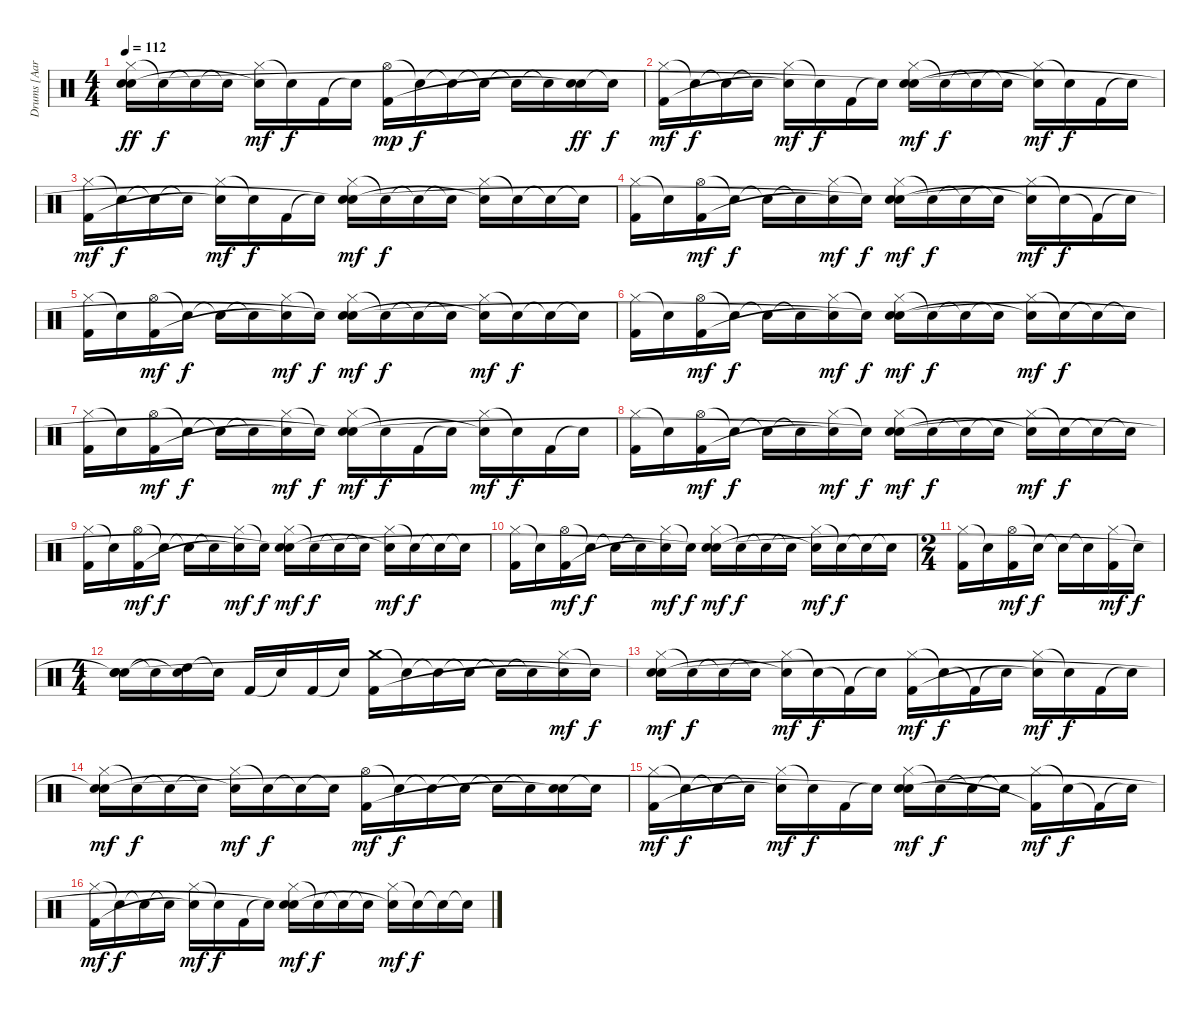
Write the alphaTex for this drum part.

\track ("Drums [Aaron Harris]" "Drums [Aar") {instrument percussion}
\staff {score}
\articulation defaults
\ts (4 4)
\tempo 112
\clef neutral
\ks c
("Hi-Hat (closed)" "Electric Snare (hit)" "Snare (hit)"{t}).16{dy ff} "Snare (hit)"{t}.16{dy f} "Snare (hit)"{t}.16 "Snare (hit)"{t}.16 ("Hi-Hat (closed)" "Snare (hit)"{t}).16{dy mf} "Snare (hit)"{t}.16{dy f} "Kick (hit) 2".16 "Snare (hit)"{t}.16 ("Hi-Hat (open)" "Kick (hit) 2").16{dy mp} "Snare (hit)"{t}.16{dy f} "Snare (hit)"{t}.16 "Snare (hit)"{t}.16 "Snare (hit)"{t}.16 "Snare (hit)"{t}.16 ("Electric Snare (hit)" "Snare (hit)"{t}).16{dy ff} "Snare (hit)"{t}.16{dy f} |
("Hi-Hat (closed)" "Kick (hit) 2").16{dy mf} "Snare (hit)"{t}.16{dy f} "Snare (hit)"{t}.16 "Snare (hit)"{t}.16 ("Hi-Hat (closed)" "Snare (hit)"{t}).16{dy mf} "Snare (hit)"{t}.16{dy f} "Kick (hit) 2".16 "Snare (hit)"{t}.16 ("Hi-Hat (closed)" "Electric Snare (hit)" "Snare (hit)"{t}).16{dy mf} "Snare (hit)"{t}.16{dy f} "Snare (hit)"{t}.16 "Snare (hit)"{t}.16 ("Hi-Hat (closed)" "Snare (hit)"{t}).16{dy mf} "Snare (hit)"{t}.16{dy f} "Kick (hit) 2".16 "Snare (hit)"{t}.16 |
("Hi-Hat (closed)" "Kick (hit) 2").16{dy mf} "Snare (hit)"{t}.16{dy f} "Snare (hit)"{t}.16 "Snare (hit)"{t}.16 ("Hi-Hat (closed)" "Snare (hit)"{t}).16{dy mf} "Snare (hit)"{t}.16{dy f} "Kick (hit) 2".16 "Snare (hit)"{t}.16 ("Hi-Hat (closed)" "Electric Snare (hit)" "Snare (hit)"{t}).16{dy mf} "Snare (hit)"{t}.16{dy f} "Snare (hit)"{t}.16 "Snare (hit)"{t}.16 ("Hi-Hat (closed)" "Snare (hit)"{t}).16 "Snare (hit)"{t}.16 "Snare (hit)"{t}.16 "Snare (hit)"{t}.16 |
("Hi-Hat (closed)" "Kick (hit) 2").16 "Snare (hit)"{t}.16 ("Hi-Hat (open)" "Kick (hit) 2").16{dy mf} "Snare (hit)"{t}.16{dy f} "Snare (hit)"{t}.16 "Snare (hit)"{t}.16 ("Hi-Hat (closed)" "Snare (hit)"{t}).16{dy mf} "Snare (hit)"{t}.16{dy f} ("Hi-Hat (closed)" "Electric Snare (hit)" "Snare (hit)"{t}).16{dy mf} "Snare (hit)"{t}.16{dy f} "Snare (hit)"{t}.16 "Snare (hit)"{t}.16 ("Hi-Hat (closed)" "Snare (hit)"{t}).16{dy mf} "Snare (hit)"{t}.16{dy f} "Kick (hit) 2"{t}.16 "Snare (hit)"{t}.16 |
("Hi-Hat (closed)" "Kick (hit) 2").16 "Snare (hit)"{t}.16 ("Hi-Hat (open)" "Kick (hit) 2").16{dy mf} "Snare (hit)"{t}.16{dy f} "Snare (hit)"{t}.16 "Snare (hit)"{t}.16 ("Hi-Hat (closed)" "Snare (hit)"{t}).16{dy mf} "Snare (hit)"{t}.16{dy f} ("Hi-Hat (closed)" "Electric Snare (hit)" "Snare (hit)"{t}).16{dy mf} "Snare (hit)"{t}.16{dy f} "Snare (hit)"{t}.16 "Snare (hit)"{t}.16 ("Hi-Hat (closed)" "Snare (hit)"{t}).16{dy mf} "Snare (hit)"{t}.16{dy f} "Snare (hit)"{t}.16 "Snare (hit)"{t}.16 |
("Hi-Hat (closed)" "Kick (hit) 2").16 "Snare (hit)"{t}.16 ("Hi-Hat (open)" "Kick (hit) 2").16{dy mf} "Snare (hit)"{t}.16{dy f} "Snare (hit)"{t}.16 "Snare (hit)"{t}.16 ("Hi-Hat (closed)" "Snare (hit)"{t}).16{dy mf} "Snare (hit)"{t}.16{dy f} ("Hi-Hat (closed)" "Electric Snare (hit)" "Snare (hit)"{t}).16{dy mf} "Snare (hit)"{t}.16{dy f} "Snare (hit)"{t}.16 "Snare (hit)"{t}.16 ("Hi-Hat (closed)" "Snare (hit)"{t}).16{dy mf} "Snare (hit)"{t}.16{dy f} "Snare (hit)"{t}.16 "Snare (hit)"{t}.16 |
("Hi-Hat (closed)" "Kick (hit) 2").16 "Snare (hit)"{t}.16 ("Hi-Hat (open)" "Kick (hit) 2").16{dy mf} "Snare (hit)"{t}.16{dy f} "Snare (hit)"{t}.16 "Snare (hit)"{t}.16 ("Hi-Hat (closed)" "Snare (hit)"{t}).16{dy mf} "Snare (hit)"{t}.16{dy f} ("Hi-Hat (closed)" "Electric Snare (hit)" "Snare (hit)"{t}).16{dy mf} "Snare (hit)"{t}.16{dy f} "Kick (hit) 2".16 "Snare (hit)"{t}.16 ("Hi-Hat (closed)" "Snare (hit)"{t}).16{dy mf} "Snare (hit)"{t}.16{dy f} "Kick (hit) 2".16 "Snare (hit)"{t}.16 |
("Hi-Hat (closed)" "Kick (hit) 2").16 "Snare (hit)"{t}.16 ("Hi-Hat (open)" "Kick (hit) 2").16{dy mf} "Snare (hit)"{t}.16{dy f} "Snare (hit)"{t}.16 "Snare (hit)"{t}.16 ("Hi-Hat (closed)" "Snare (hit)"{t}).16{dy mf} "Snare (hit)"{t}.16{dy f} ("Hi-Hat (closed)" "Electric Snare (hit)" "Snare (hit)"{t}).16{dy mf} "Snare (hit)"{t}.16{dy f} "Snare (hit)"{t}.16 "Snare (hit)"{t}.16 ("Hi-Hat (closed)" "Snare (hit)"{t}).16{dy mf} "Snare (hit)"{t}.16{dy f} "Snare (hit)"{t}.16 "Snare (hit)"{t}.16 |
("Hi-Hat (closed)" "Kick (hit) 2").16 "Snare (hit)"{t}.16 ("Hi-Hat (open)" "Kick (hit) 2").16{dy mf} "Snare (hit)"{t}.16{dy f} "Snare (hit)"{t}.16 "Snare (hit)"{t}.16 ("Hi-Hat (closed)" "Snare (hit)"{t}).16{dy mf} "Snare (hit)"{t}.16{dy f} ("Hi-Hat (closed)" "Electric Snare (hit)" "Snare (hit)"{t}).16{dy mf} "Snare (hit)"{t}.16{dy f} "Snare (hit)"{t}.16 "Snare (hit)"{t}.16 ("Hi-Hat (closed)" "Snare (hit)"{t}).16{dy mf} "Snare (hit)"{t}.16{dy f} "Snare (hit)"{t}.16 "Snare (hit)"{t}.16 |
("Hi-Hat (closed)" "Kick (hit) 2").16 "Snare (hit)"{t}.16 ("Hi-Hat (open)" "Kick (hit) 2").16{dy mf} "Snare (hit)"{t}.16{dy f} "Snare (hit)"{t}.16 "Snare (hit)"{t}.16 ("Hi-Hat (closed)" "Snare (hit)"{t}).16{dy mf} "Snare (hit)"{t}.16{dy f} ("Hi-Hat (closed)" "Electric Snare (hit)" "Snare (hit)"{t}).16{dy mf} "Snare (hit)"{t}.16{dy f} "Snare (hit)"{t}.16 "Snare (hit)"{t}.16 ("Hi-Hat (closed)" "Snare (hit)"{t}).16{dy mf} "Snare (hit)"{t}.16{dy f} "Snare (hit)"{t}.16 "Snare (hit)"{t}.16 |
\ts (2 4)
("Hi-Hat (closed)" "Kick (hit) 2").16 "Snare (hit)"{t}.16 ("Hi-Hat (open)" "Kick (hit) 2").16{dy mf} "Snare (hit)"{t}.16{dy f} "Snare (hit)"{t}.16 "Snare (hit)"{t}.16 ("Hi-Hat (closed)" "Kick (hit) 2").16{dy mf} "Snare (hit)"{t}.16{dy f} |
\ts (4 4)
("Electric Snare (hit)" "Electric Snare (hit)" "Snare (hit)"{t}).16 "Snare (hit)"{t}.16 ("High Tom (hit)" "Snare (hit)"{t}).16 "Snare (hit)"{t}.16 "Kick (hit) 2".16 "Snare (hit)"{t}.16 "Kick (hit) 2".16 "Snare (hit)"{t}.16 ("Crash medium (hit)" "Kick (hit) 2").16 "Snare (hit)"{t}.16 "Snare (hit)"{t}.16 "Snare (hit)"{t}.16 "Snare (hit)"{t}.16 "Snare (hit)"{t}.16 ("Hi-Hat (closed)" "Snare (hit)"{t}).16{dy mf} "Snare (hit)"{t}.16{dy f} |
("Hi-Hat (closed)" "Electric Snare (hit)" "Snare (hit)"{t}).16{dy mf} "Snare (hit)"{t}.16{dy f} "Snare (hit)"{t}.16 "Snare (hit)"{t}.16 ("Hi-Hat (closed)" "Snare (hit)"{t}).16{dy mf} "Snare (hit)"{t}.16{dy f} "Kick (hit) 2"{t}.16 "Snare (hit)"{t}.16 ("Hi-Hat (closed)" "Kick (hit) 2").16{dy mf} "Snare (hit)"{t}.16{dy f} "Kick (hit) 2"{t}.16 "Snare (hit)"{t}.16 ("Hi-Hat (closed)" "Snare (hit)"{t}).16{dy mf} "Snare (hit)"{t}.16{dy f} "Kick (hit) 2".16 "Snare (hit)"{t}.16 |
("Hi-Hat (closed)" "Electric Snare (hit)" "Snare (hit)"{t}).16{dy mf} "Snare (hit)"{t}.16{dy f} "Snare (hit)"{t}.16 "Snare (hit)"{t}.16 ("Hi-Hat (closed)" "Snare (hit)"{t}).16{dy mf} "Snare (hit)"{t}.16{dy f} "Snare (hit)"{t}.16 "Snare (hit)"{t}.16 ("Hi-Hat (open)" "Kick (hit) 2").16{dy mf} "Snare (hit)"{t}.16{dy f} "Snare (hit)"{t}.16 "Snare (hit)"{t}.16 "Snare (hit)"{t}.16 "Snare (hit)"{t}.16 ("Electric Snare (hit)" "Snare (hit)"{t}).16 "Snare (hit)"{t}.16 |
("Hi-Hat (closed)" "Kick (hit) 2").16{dy mf} "Snare (hit)"{t}.16{dy f} "Snare (hit)"{t}.16 "Snare (hit)"{t}.16 ("Hi-Hat (closed)" "Snare (hit)"{t}).16{dy mf} "Snare (hit)"{t}.16{dy f} "Kick (hit) 2".16 "Snare (hit)"{t}.16 ("Hi-Hat (closed)" "Electric Snare (hit)" "Snare (hit)"{t}).16{dy mf} "Snare (hit)"{t}.16{dy f} "Snare (hit)"{t}.16 "Snare (hit)"{t}.16 ("Hi-Hat (closed)" "Kick (hit) 2"{t}).16{dy mf} "Snare (hit)"{t}.16{dy f} "Kick (hit) 2"{t}.16 "Snare (hit)"{t}.16 |
("Hi-Hat (closed)" "Kick (hit) 2").16{dy mf} "Snare (hit)"{t}.16{dy f} "Snare (hit)"{t}.16 "Snare (hit)"{t}.16 ("Hi-Hat (closed)" "Snare (hit)"{t}).16{dy mf} "Snare (hit)"{t}.16{dy f} "Kick (hit) 2".16 "Snare (hit)"{t}.16 ("Hi-Hat (closed)" "Electric Snare (hit)" "Snare (hit)"{t}).16{dy mf} "Snare (hit)"{t}.16{dy f} "Snare (hit)"{t}.16 "Snare (hit)"{t}.16 ("Hi-Hat (closed)" "Snare (hit)"{t}).16{dy mf} "Snare (hit)"{t}.16{dy f} "Snare (hit)"{t}.16 "Snare (hit)"{t}.16
